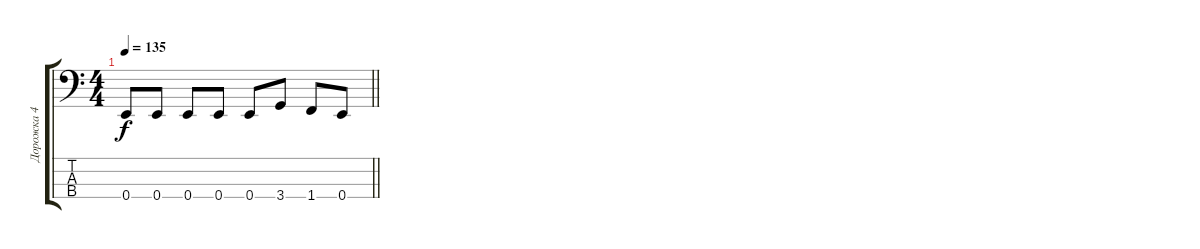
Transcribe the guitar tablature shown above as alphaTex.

\track ("Дорожка 4" "Дорожка 4") {instrument electricbassfinger}
\staff {score tabs}
\tuning (G2 D2 A1 E1) {hide}
\ts (4 4)
\tempo 135
\clef f4
\barLineRight lightlight
\ks c
0.4.8{dy f} 0.4.8 0.4.8 0.4.8 0.4.8 3.4.8 1.4.8 0.4.8
